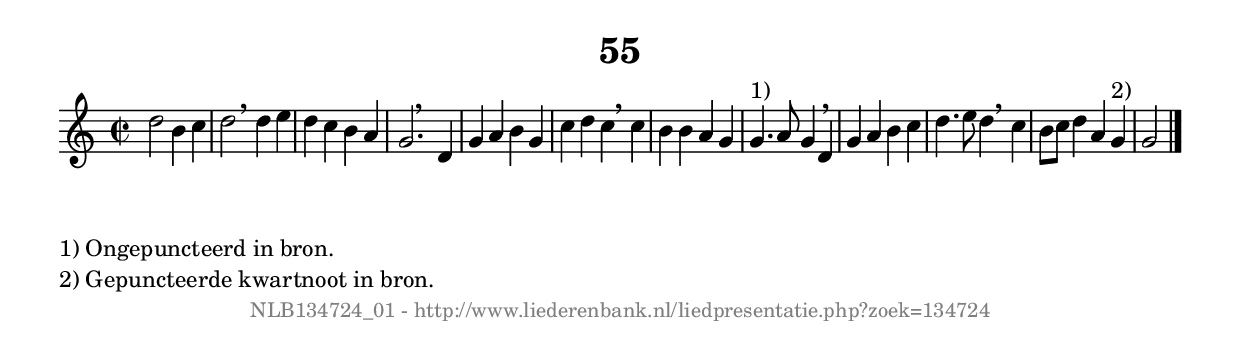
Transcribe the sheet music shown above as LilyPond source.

%
% produced by wce2krn 1.64 (7 June 2014)
%
\version"2.16"
#(append! paper-alist '(("long" . (cons (* 210 mm) (* 2000 mm)))))
#(set-default-paper-size "long")
sb = {\breathe}
mBreak = {\breathe }
bBreak = {\breathe }
x = {\once\override NoteHead #'style = #'cross }
gl=\glissando
itime={\override Staff.TimeSignature #'stencil = ##f }
ficta = {\once\set suggestAccidentals = ##t}
fine = {\once\override Score.RehearsalMark #'self-alignment-X = #1 \mark \markup {\italic{Fine}}}
dc = {\once\override Score.RehearsalMark #'self-alignment-X = #1 \mark \markup {\italic{D.C.}}}
dcf = {\once\override Score.RehearsalMark #'self-alignment-X = #1 \mark \markup {\italic{D.C. al Fine}}}
dcc = {\once\override Score.RehearsalMark #'self-alignment-X = #1 \mark \markup {\italic{D.C. al Coda}}}
ds = {\once\override Score.RehearsalMark #'self-alignment-X = #1 \mark \markup {\italic{D.S.}}}
dsf = {\once\override Score.RehearsalMark #'self-alignment-X = #1 \mark \markup {\italic{D.S. al Fine}}}
dsc = {\once\override Score.RehearsalMark #'self-alignment-X = #1 \mark \markup {\italic{D.S. al Coda}}}
pv = {\set Score.repeatCommands = #'((volta "1"))}
sv = {\set Score.repeatCommands = #'((volta "2"))}
tv = {\set Score.repeatCommands = #'((volta "3"))}
qv = {\set Score.repeatCommands = #'((volta "4"))}
xv = {\set Score.repeatCommands = #'((volta #f))}
\header{ tagline = ""
title = "55"
}
\score {{
\key c \major
\relative g'
{
\set melismaBusyProperties = #'()
\time 2/2
\tempo 4=120
\override Score.MetronomeMark #'transparent = ##t
\override Score.RehearsalMark #'break-visibility = #(vector #t #t #f)
d'2 b4 c d2 \sb d4 e d c b a g2. \bar ":|:" \bBreak
d4 g a b g c d c \sb c b b a g g4. ^"1)" a8 g4 d4 \sb g a b c d4. e8 d4 \sb c b8 c d4 a4 g ^"2)" g2 \bar "|."
 }}
 \midi { }
 \layout {
            indent = 0.0\cm
}
}
\markup { \wordwrap-string #" 
1) Ongepuncteerd in bron.

2) Gepuncteerde kwartnoot in bron.

"}
\markup { \vspace #0 } \markup { \with-color #grey \fill-line { \center-column { \smaller "NLB134724_01 - http://www.liederenbank.nl/liedpresentatie.php?zoek=134724" } } }
